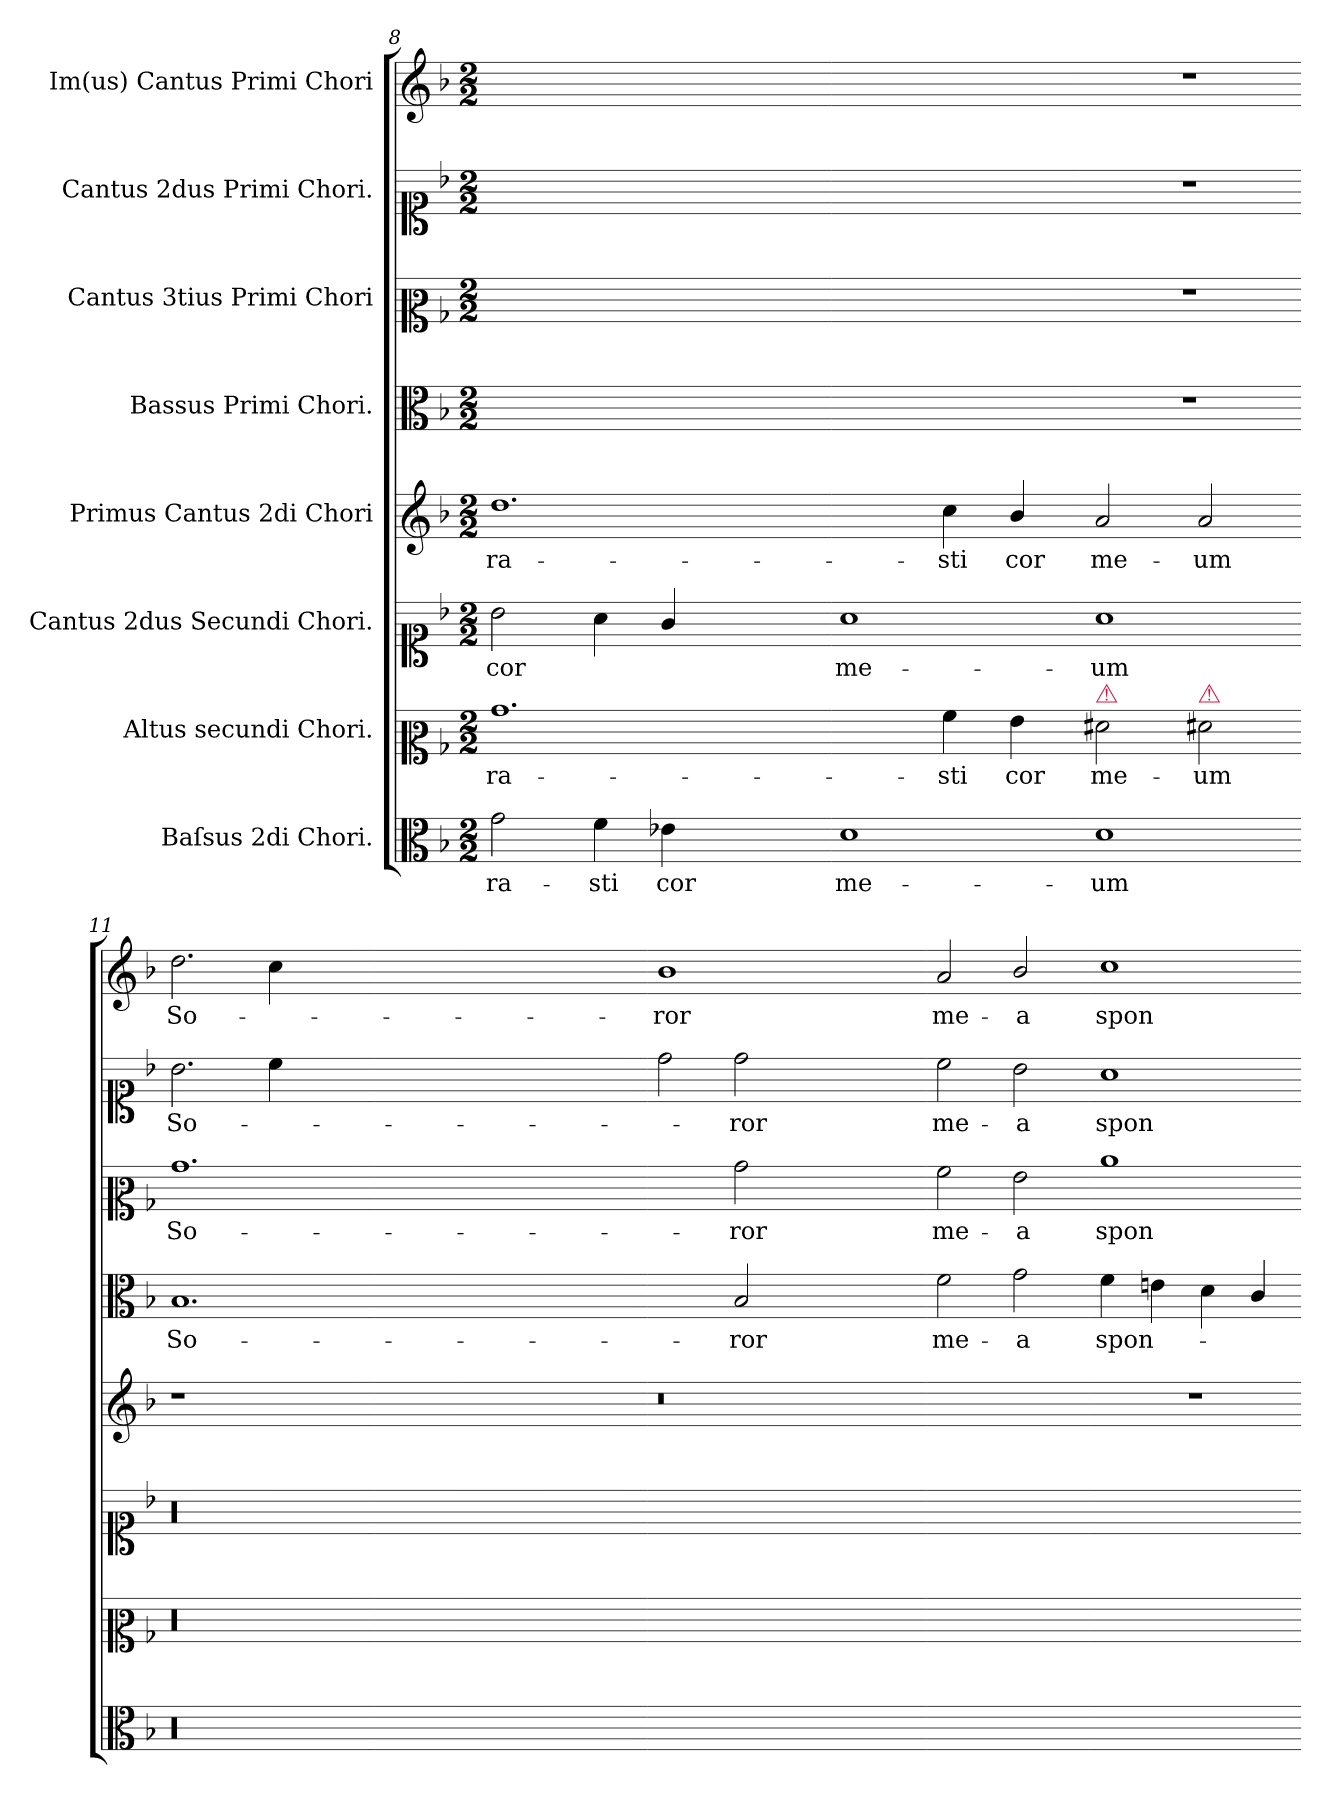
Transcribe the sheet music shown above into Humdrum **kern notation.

**kern	**text	**kern	**text	**kern	**text	**kern	**text	**kern	**text	**kern	**text	**kern	**text	**kern	**text
*part8	*part8	*part7	*part7	*part6	*part6	*part5	*part5	*part4	*part4	*part3	*part3	*part2	*part2	*part1	*part1
*staff8	*staff8	*staff7	*staff7	*staff6	*staff6	*staff5	*staff5	*staff4	*staff4	*staff3	*staff3	*staff2	*staff2	*staff1	*staff1
*I"Baſsus 2di Chori.	*	*I"Altus secundi Chori.	*	*I"Cantus 2dus Secundi Chori.	*	*I"Primus Cantus 2di Chori	*	*I"Bassus Primi Chori.	*	*I"Cantus 3tius Primi Chori	*	*I"Cantus 2dus Primi Chori.	*	*I"Im(us) Cantus Primi Chori	*
*clefC3	*	*clefC2	*	*clefC1	*	*clefG2	*	*clefC3	*	*clefC2	*	*clefC1	*	*clefG2	*
*k[b-]	*	*k[b-]	*	*k[b-]	*	*k[b-]	*	*k[b-]	*	*k[b-]	*	*k[b-]	*	*k[b-]	*
*M2/2	*	*M2/2	*	*M2/2	*	*M2/2	*	*M2/2	*	*M2/2	*	*M2/2	*	*M2/2	*
=8	=8	=8	=8	=8	=8	=8	=8	=8	=8	=8	=8	=8	=8	=8	=8
2g\	-ra-	1.b-	-ra-	2b-\	cor	1.dd	-ra-	1.ryy	.	1.ryy	.	1.ryy	.	1.ryy	.
4f\	-sti	.	.	4a\	.	.	.	.	.	.	.	.	.	.	.
4e-X\	cor	.	.	4g/	.	.	.	.	.	.	.	.	.	.	.
2ryy	.	.	.	2ryy	.	.	.	.	.	.	.	.	.	.	.
=9-	=9-	=9-	=9-	=9-	=9-	=9-	=9-	=9-	=9-	=9-	=9-	=9-	=9-	=9-	=9-
1d	me-	2ryy	.	1a	me-	2ryy	.	1ryy	.	1ryy	.	1ryy	.	1ryy	.
.	.	4a\	-sti	.	.	4cc\	-sti	.	.	.	.	.	.	.	.
.	.	4g\	cor	.	.	4b-/	cor	.	.	.	.	.	.	.	.
=10-	=10-	=10-	=10-	=10-	=10-	=10-	=10-	=10-	=10-	=10-	=10-	=10-	=10-	=10-	=10-
!	!	!LO:TX:a:color=crimson:t=⚠	!	!	!	!	!	!	!	!	!	!	!	!	!
1d	-um	2f#X\	me-	1a	-um	2a/	me-	1r	.	1r	.	1r	.	1r	.
!	!	!LO:TX:a:color=crimson:t=⚠	!	!	!	!	!	!	!	!	!	!	!	!	!
.	.	2f#X\	-um	.	.	2a/	-um	.	.	.	.	.	.	.	.
=11-	=11-	=11-	=11-	=11-	=11-	=11-	=11-	=11-	=11-	=11-	=11-	=11-	=11-	=11-	=11-
00r	.	00r	.	00r	.	1r	.	1.B-	So-	1.b-	So-	2.b-\	So-	2.dd\	So-
.	.	.	.	.	.	.	.	.	.	.	.	4cc\	.	4cc\	.
.	.	.	.	.	.	0.ryy	.	.	.	.	.	0.ryy	.	0.ryy	.
.	.	.	.	.	.	.	.	0ryy	.	0ryy	.	.	.	.	.
.	.	.	.	.	.	.	.	2ryy	.	2ryy	.	.	.	.	.
=12-	=12-	=12-	=12-	=12-	=12-	=12-	=12-	=12-	=12-	=12-	=12-	=12-	=12-	=12-	=12-
0ryy	.	0ryy	.	0ryy	.	0r	.	2ryy	.	2ryy	.	2dd\	.	1b-	-ror
.	.	.	.	.	.	.	.	2B-/	-ror	2b-\	-ror	2dd\	-ror	.	.
.	.	.	.	.	.	.	.	1ryy	.	1ryy	.	1ryy	.	1ryy	.
=13-	=13-	=13-	=13-	=13-	=13-	=13-	=13-	=13-	=13-	=13-	=13-	=13-	=13-	=13-	=13-
1ryy	.	1ryy	.	1ryy	.	1ryy	.	2f\	me-	2a\	me-	2cc\	me-	2a/	me-
.	.	.	.	.	.	.	.	2g\	-a	2g\	-a	2b-\	-a	2b-/	-a
=14-	=14-	=14-	=14-	=14-	=14-	=14-	=14-	=14-	=14-	=14-	=14-	=14-	=14-	=14-	=14-
1ryy	.	1ryy	.	1ryy	.	1r	.	4f\	spon-	1cc	spon-	1a	spon-	1cc	spon-
.	.	.	.	.	.	.	.	4en\	.	.	.	.	.	.	.
.	.	.	.	.	.	.	.	4d\	.	.	.	.	.	.	.
.	.	.	.	.	.	.	.	4c/	.	.	.	.	.	.	.
=-	=-	=-	=-	=-	=-	=-	=-	=-	=-	=-	=-	=-	=-	=-	=-
*-	*-	*-	*-	*-	*-	*-	*-	*-	*-	*-	*-	*-	*-	*-	*-
